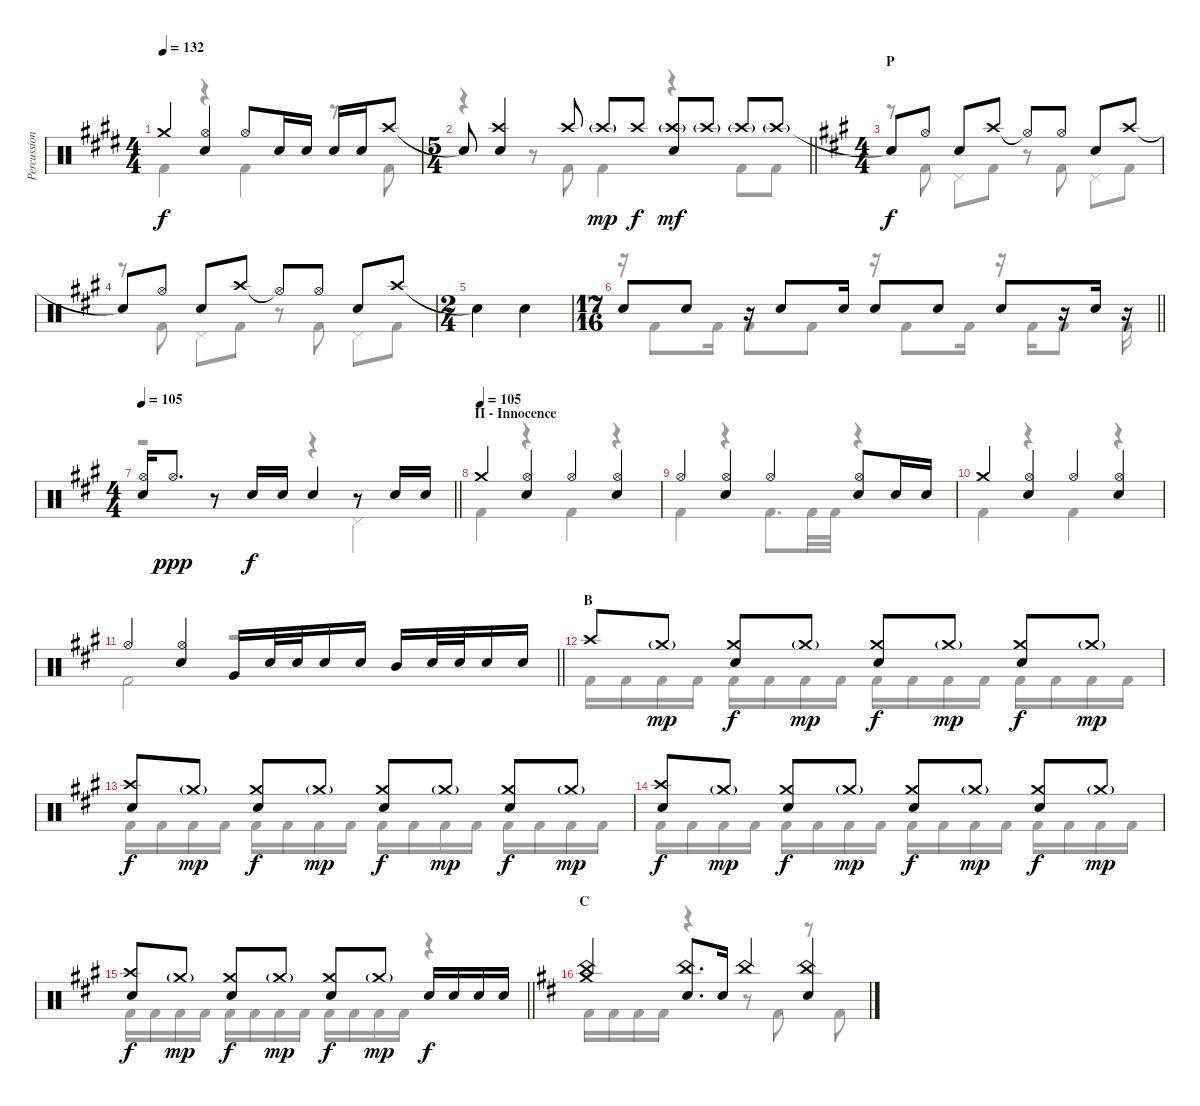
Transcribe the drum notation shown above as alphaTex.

\track ("Percussion" "Percussion") {instrument percussion}
\staff {score}
\articulation defaults
\voice
\ts (4 4)
\tempo 132
\clef neutral
\ks e "Crash medium (hit)".4{dy f}
("Hi-Hat (open)" "Electric Snare (hit)").4 "Hi-Hat (open)".8 "Electric Snare (hit)".16 "Electric Snare (hit)".16 "Electric Snare (hit)".16 "Electric Snare (hit)".16 "Crash high (hit)".8 |
\ts (5 4)
\barLineRight lightlight "Snare (hit)"{t}.8
("Crash high (hit)" "Electric Snare (hit)").4 "Crash high (hit)".8 "Crash high (hit)"{g}.8{dy mp} "Crash high (hit)".8{dy f} ("Crash high (hit)"{g} "Electric Snare (hit)").8{dy mf} "Crash high (hit)"{g}.8 "Crash high (hit)"{g}.8 "Crash high (hit)"{g}.8 |
\ts (4 4)
\section ("" "P")
\ks f#minor "Snare (hit)"{t}.8{dy f} "Hi-Hat (open)".8 "Electric Snare (hit)".8 "Crash high (hit)".8 "Hi-Hat (open)"{t}.8 "Hi-Hat (open)".8 "Electric Snare (hit)".8 "Crash high (hit)".8
|
"Snare (hit)"{t}.8 "Hi-Hat (open)".8 "Electric Snare (hit)".8 "Crash high (hit)".8 "Hi-Hat (open)"{t}.8 "Hi-Hat (open)".8 "Electric Snare (hit)".8 "Crash high (hit)".8 |
\ts (2 4)
"Snare (hit)"{t}.4 "Electric Snare (hit)".4 |
\ts (17 16)
\barLineRight lightlight "Electric Snare (hit)".8 "Electric Snare (hit)".8
r.16 "Electric Snare (hit)".8 "Electric Snare (hit)".16 "Electric Snare (hit)".8 "Electric Snare (hit)".8 "Electric Snare (hit)".8 r.16 "Electric Snare (hit)".16 r.16 |
\ts (4 4)
\tempo 105
\barLineRight lightlight
("Hi-Hat (open)" "Electric Snare (hit)").16 "Hi-Hat (open)".8{d dy ppp} r.8 "Electric Snare (hit)".16{dy f} "Electric Snare (hit)".16 "Electric Snare (hit)".4 r.8 "Electric Snare (hit)".16 "Electric Snare (hit)".16 |
\section ("" "II - Innocence")
\tempo (105)
"Crash medium (hit)".4 ("Hi-Hat (open)" "Electric Snare (hit)").4 "Hi-Hat (open)".4 ("Hi-Hat (open)" "Electric Snare (hit)").4 |
"Hi-Hat (open)".4 ("Hi-Hat (open)" "Electric Snare (hit)").4 "Hi-Hat (open)".4 ("Hi-Hat (open)" "Electric Snare (hit)").8 "Electric Snare (hit)".16 "Electric Snare (hit)".16 |
"Crash medium (hit)".4 ("Hi-Hat (open)" "Electric Snare (hit)").4 "Hi-Hat (open)".4 ("Hi-Hat (open)" "Electric Snare (hit)").4 |
\barLineRight lightlight "Hi-Hat (open)".4
("Hi-Hat (open)" "Electric Snare (hit)").4 "Very Low Tom (hit)".16 "Electric Snare (hit)".32 "Electric Snare (hit)".32 "Electric Snare (hit)".16 "Electric Snare (hit)".16 "Mid Tom (hit)".16 "Electric Snare (hit)".32 "Electric Snare (hit)".32 "Electric Snare (hit)".16 "Electric Snare (hit)".16 |
\section ("" "B")
"Crash high (hit)".8 "Crash medium (hit)"{g}.8{dy mp} ("Crash medium (hit)" "Electric Snare (hit)").8{dy f} "Crash medium (hit)"{g}.8{dy mp} ("Crash medium (hit)" "Electric Snare (hit)").8{dy f} "Crash medium (hit)"{g}.8{dy mp} ("Crash medium (hit)" "Electric Snare (hit)").8{dy f} "Crash medium (hit)"{g}.8{dy mp} |
("Crash high (hit)" "Electric Snare (hit)").8{dy f} "Crash medium (hit)"{g}.8{dy mp} ("Crash medium (hit)" "Electric Snare (hit)").8{dy f} "Crash medium (hit)"{g}.8{dy mp} ("Crash medium (hit)" "Electric Snare (hit)").8{dy f} "Crash medium (hit)"{g}.8{dy mp} ("Crash medium (hit)" "Electric Snare (hit)").8{dy f} "Crash medium (hit)"{g}.8{dy mp} |
("Crash high (hit)" "Electric Snare (hit)").8{dy f} "Crash medium (hit)"{g}.8{dy mp} ("Crash medium (hit)" "Electric Snare (hit)").8{dy f} "Crash medium (hit)"{g}.8{dy mp} ("Crash medium (hit)" "Electric Snare (hit)").8{dy f} "Crash medium (hit)"{g}.8{dy mp} ("Crash medium (hit)" "Electric Snare (hit)").8{dy f} "Crash medium (hit)"{g}.8{dy mp} |
\barLineRight lightlight
("Crash high (hit)" "Electric Snare (hit)").8{dy f} "Crash medium (hit)"{g}.8{dy mp} ("Crash medium (hit)" "Electric Snare (hit)").8{dy f} "Crash medium (hit)"{g}.8{dy mp} ("Crash medium (hit)" "Electric Snare (hit)").8{dy f} "Crash medium (hit)"{g}.8{dy mp} "Electric Snare (hit)".16{dy f} "Electric Snare (hit)".16 "Electric Snare (hit)".16 "Electric Snare (hit)".16 |
\section ("" "C")
\ks bminor
("China (hit)" "Crash medium (hit)").4 ("China (hit)" "Electric Snare (hit)").8{d} "Electric Snare (hit)".16 "China (hit)".4 ("China (hit)" "Electric Snare (hit)").4
\voice
\clef neutral
\ottava regular
\simile none
\ks e "Kick (hit) 2".4{dy f}
r.4 "Kick (hit) 2".4 r.8 "Kick (hit) 2".8 |
\barLineRight lightlight
r.4 r.8 "Kick (hit) 2".8 "Kick (hit) 2".4 r.4 "Kick (hit) 2".8 "Kick (hit) 2".8 |
\ks f#minor
r.8 "Kick (hit) 2".8 "Pedal Hi-Hat (hit)".8 "Kick (hit) 2".8 r.8 "Kick (hit) 2".8 "Pedal Hi-Hat (hit)".8 "Kick (hit) 2".8 |
r.8 "Kick (hit) 2".8 "Pedal Hi-Hat (hit)".8 "Kick (hit) 2".8 r.8 "Kick (hit) 2".8 "Pedal Hi-Hat (hit)".8 "Kick (hit) 2".8 |
|
\barLineRight lightlight
r.16 "Kick (hit) 2".8 "Kick (hit) 2".16 "Kick (hit) 2".8 "Kick (hit) 2".8 r.16 "Kick (hit) 2".8 "Kick (hit) 2".16 r.16 "Kick (hit) 2".16 "Kick (hit) 2".8 "Kick (hit) 2".16 |
\barLineRight lightlight
r.2 r.4 "Pedal Hi-Hat (hit)".4 |
"Kick (hit) 2".4 r.4 "Kick (hit) 2".4 r.4 |
"Kick (hit) 2".4 r.4 "Kick (hit) 2".8{d} "Kick (hit) 2".32 "Kick (hit) 2".32 r.4 |
"Kick (hit) 2".4 r.4 "Kick (hit) 2".4 r.4 |
\barLineRight lightlight "Kick (hit) 2".2
r.2 |
"Kick (hit) 2".16 "Kick (hit) 2".16 "Kick (hit) 2".16 "Kick (hit) 2".16 "Kick (hit) 2".16 "Kick (hit) 2".16 "Kick (hit) 2".16 "Kick (hit) 2".16 "Kick (hit) 2".16 "Kick (hit) 2".16 "Kick (hit) 2".16 "Kick (hit) 2".16 "Kick (hit) 2".16 "Kick (hit) 2".16 "Kick (hit) 2".16 "Kick (hit) 2".16 |
"Kick (hit) 2".16 "Kick (hit) 2".16 "Kick (hit) 2".16 "Kick (hit) 2".16 "Kick (hit) 2".16 "Kick (hit) 2".16 "Kick (hit) 2".16 "Kick (hit) 2".16 "Kick (hit) 2".16 "Kick (hit) 2".16 "Kick (hit) 2".16 "Kick (hit) 2".16 "Kick (hit) 2".16 "Kick (hit) 2".16 "Kick (hit) 2".16 "Kick (hit) 2".16 |
"Kick (hit) 2".16 "Kick (hit) 2".16 "Kick (hit) 2".16 "Kick (hit) 2".16 "Kick (hit) 2".16 "Kick (hit) 2".16 "Kick (hit) 2".16 "Kick (hit) 2".16 "Kick (hit) 2".16 "Kick (hit) 2".16 "Kick (hit) 2".16 "Kick (hit) 2".16 "Kick (hit) 2".16 "Kick (hit) 2".16 "Kick (hit) 2".16 "Kick (hit) 2".16 |
\barLineRight lightlight "Kick (hit) 2".16 "Kick (hit) 2".16 "Kick (hit) 2".16 "Kick (hit) 2".16 "Kick (hit) 2".16 "Kick (hit) 2".16 "Kick (hit) 2".16 "Kick (hit) 2".16 "Kick (hit) 2".16 "Kick (hit) 2".16 "Kick (hit) 2".16 "Kick (hit) 2".16
r.4 |
\ks bminor "Kick (hit) 2".16 "Kick (hit) 2".16 "Kick (hit) 2".16 "Kick (hit) 2".16
r.4 r.8 "Kick (hit) 2".8 r.8 "Kick (hit) 2".8
